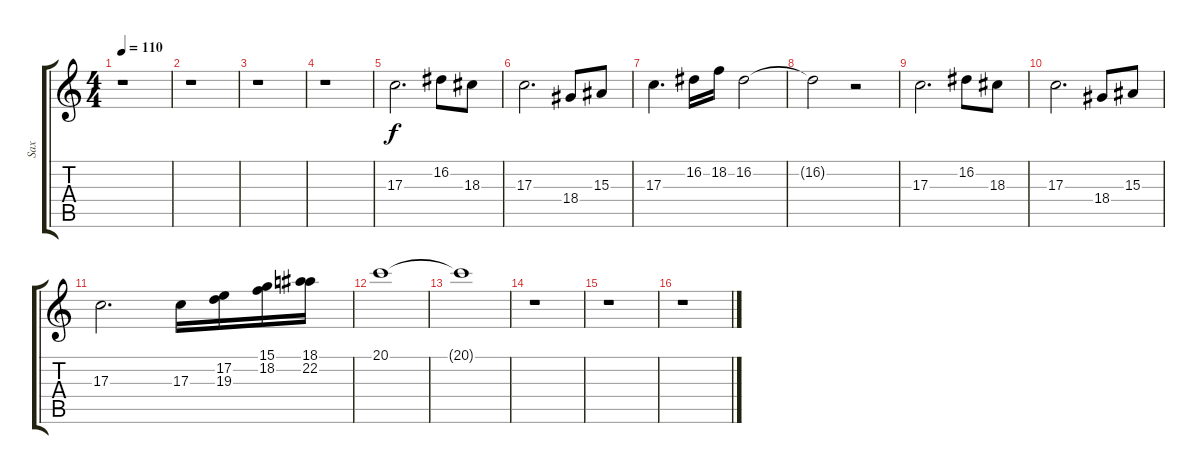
\track ("Sax" "Sax") {instrument trumpet}
\staff {score tabs}
\tuning (E4 B3 G3 D3 A2 E2) {hide}
\ts (4 4)
\tempo 110
\clef g2
\ks c
r.1{dy f} |
r.1 |
r.1 |
r.1 |
17.3.2{d} 16.2.8 18.3.8 |
17.3.2{d} 18.4.8 15.3.8 |
17.3.4{d} 16.2.16 18.2.16 16.2.2 |
16.2{t}.2 r.2 |
17.3.2{d} 16.2.8 18.3.8 |
17.3.2{d} 18.4.8 15.3.8 |
17.3.2{d} 17.3.16 (17.2 19.3).16 (15.1 18.2).16 (18.1 22.2).16 |
20.1.1 |
20.1{t}.1 |
r.1 |
r.1 |
r.1
